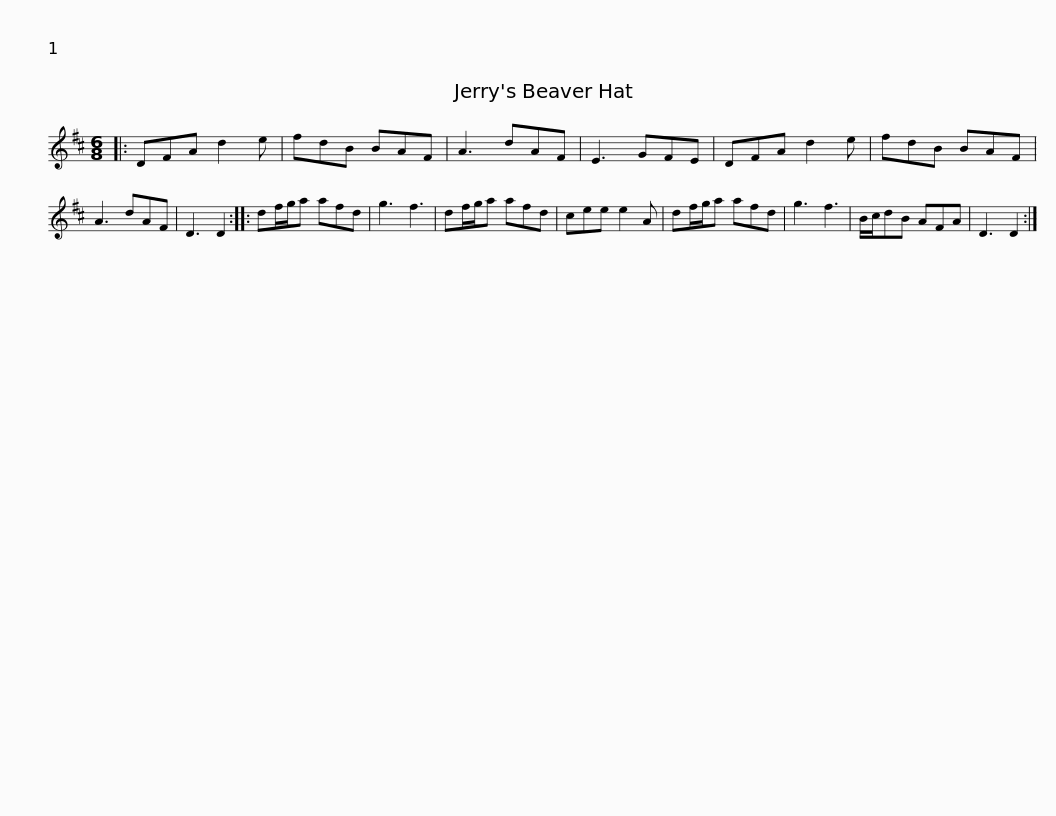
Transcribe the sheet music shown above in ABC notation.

X:1
L:1/8
M:6/8
I:linebreak $
K:D
V:1 treble
V:1
|: DFA d2 e | fdB BAF | A3 dAF | E3 GFE | DFA d2 e | %5
 fdB BAF | A3 dAF | D3 D2 ::$ df/g/a afd | g3 f3 | %10
 df/g/a afd | cee e2 A | df/g/a afd | g3 f3 | B/c/dB AFA |$ %15
 D3 D2 :| %16
